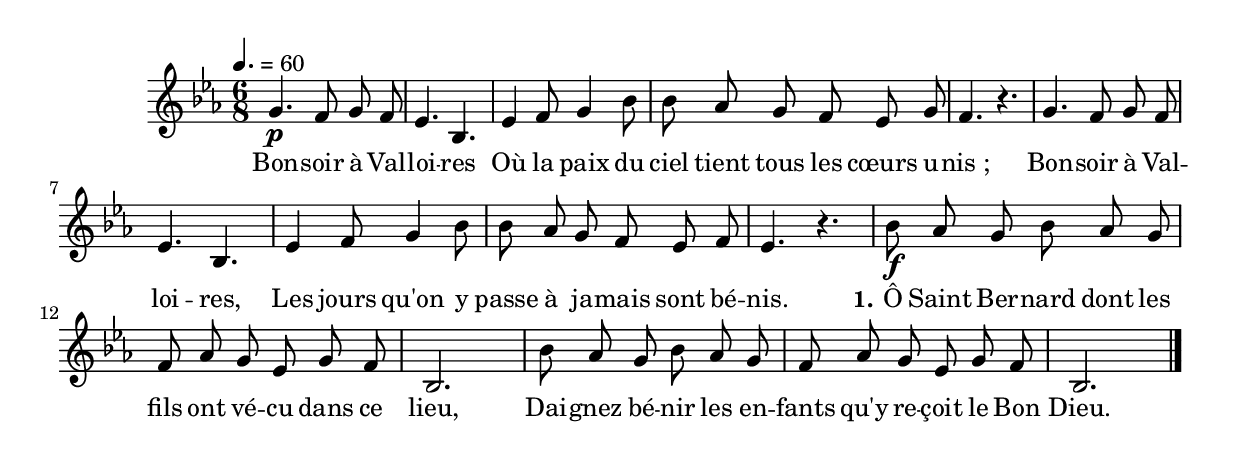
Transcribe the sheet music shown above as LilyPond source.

\version "2.16"
\include "italiano.ly"

\header {
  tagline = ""
  composer = ""
}                                        

MetriqueArmure = {
  \tempo 4.=60
  \time 6/8
  \key mib \major
}

italique = { \override Score . LyricText #'font-shape = #'italic }

roman = { \override Score . LyricText #'font-shape = #'roman }

MusiqueTheme = \relative do'' {
	sol4.\p fa8 sol fa
        mib4. sib
        mib4 fa8 sol4 sib8
        sib8 lab sol fa mib sol
        fa4. r4.
        sol4. fa8 sol fa
        mib4. sib
        mib4 fa8 sol4 sib8
        sib8 lab sol fa mib fa
        mib4. r4.
        sib'8\f lab sol sib lab sol
        fa8 lab sol mib sol fa
        sib,2.
        sib'8 lab sol sib lab sol
        fa8 lab sol mib sol fa
        sib,2. \bar "|."
}

Paroles = \lyricmode {
	Bon -- soir à Val -- loi -- res
	Où la paix du ciel tient tous les cœurs u -- nis_;
	Bon -- soir à Val -- loi -- res,
	Les jours qu'on y passe à ja -- mais sont bé -- nis.
        
        \set stanza = "1."
        Ô Saint Ber -- nard dont les fils ont vé -- cu dans ce lieu,
	Dai -- gnez bé -- nir les en -- fants qu'y re -- çoit le Bon Dieu.
}

\score{
    \new Staff <<
      \set Staff.midiInstrument = "flute"
      \new Voice = "theme" {
	\override Score.PaperColumn #'keep-inside-line = ##t
	\autoBeamOff
	\MetriqueArmure
	\MusiqueTheme
      }
      \new Lyrics \lyricsto theme {
	\Paroles
      }                       
    >>
\layout{}
\midi{}
}
